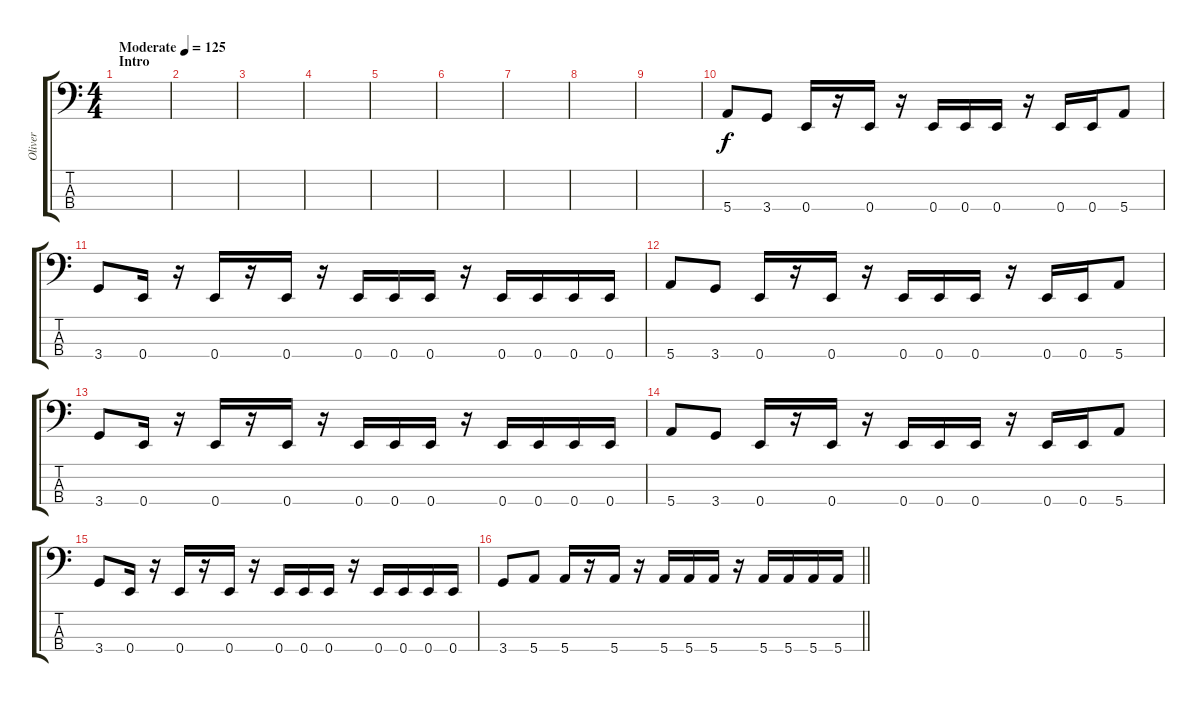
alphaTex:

\track ("Oliver" "Oliver") {instrument electricbasspick}
\staff {score tabs}
\tuning (G2 D2 A1 E1) {hide}
\ts (4 4)
\section ("" "Intro")
\tempo (125 "Moderate")
\clef f4
\ks c
|
|
|
|
|
|
|
|
|
5.4.8 3.4.8 0.4.16 r.16 0.4.16 r.16 0.4.16 0.4.16 0.4.16 r.16 0.4.16 0.4.16 5.4.8 |
3.4.8 0.4.16 r.16 0.4.16 r.16 0.4.16 r.16 0.4.16 0.4.16 0.4.16 r.16 0.4.16 0.4.16 0.4.16 0.4.16 |
5.4.8 3.4.8 0.4.16 r.16 0.4.16 r.16 0.4.16 0.4.16 0.4.16 r.16 0.4.16 0.4.16 5.4.8 |
3.4.8 0.4.16 r.16 0.4.16 r.16 0.4.16 r.16 0.4.16 0.4.16 0.4.16 r.16 0.4.16 0.4.16 0.4.16 0.4.16 |
5.4.8 3.4.8 0.4.16 r.16 0.4.16 r.16 0.4.16 0.4.16 0.4.16 r.16 0.4.16 0.4.16 5.4.8 |
3.4.8 0.4.16 r.16 0.4.16 r.16 0.4.16 r.16 0.4.16 0.4.16 0.4.16 r.16 0.4.16 0.4.16 0.4.16 0.4.16 |
\barLineRight lightlight
3.4.8 5.4.8 5.4.16 r.16 5.4.16 r.16 5.4.16 5.4.16 5.4.16 r.16 5.4.16 5.4.16 5.4.16 5.4.16
